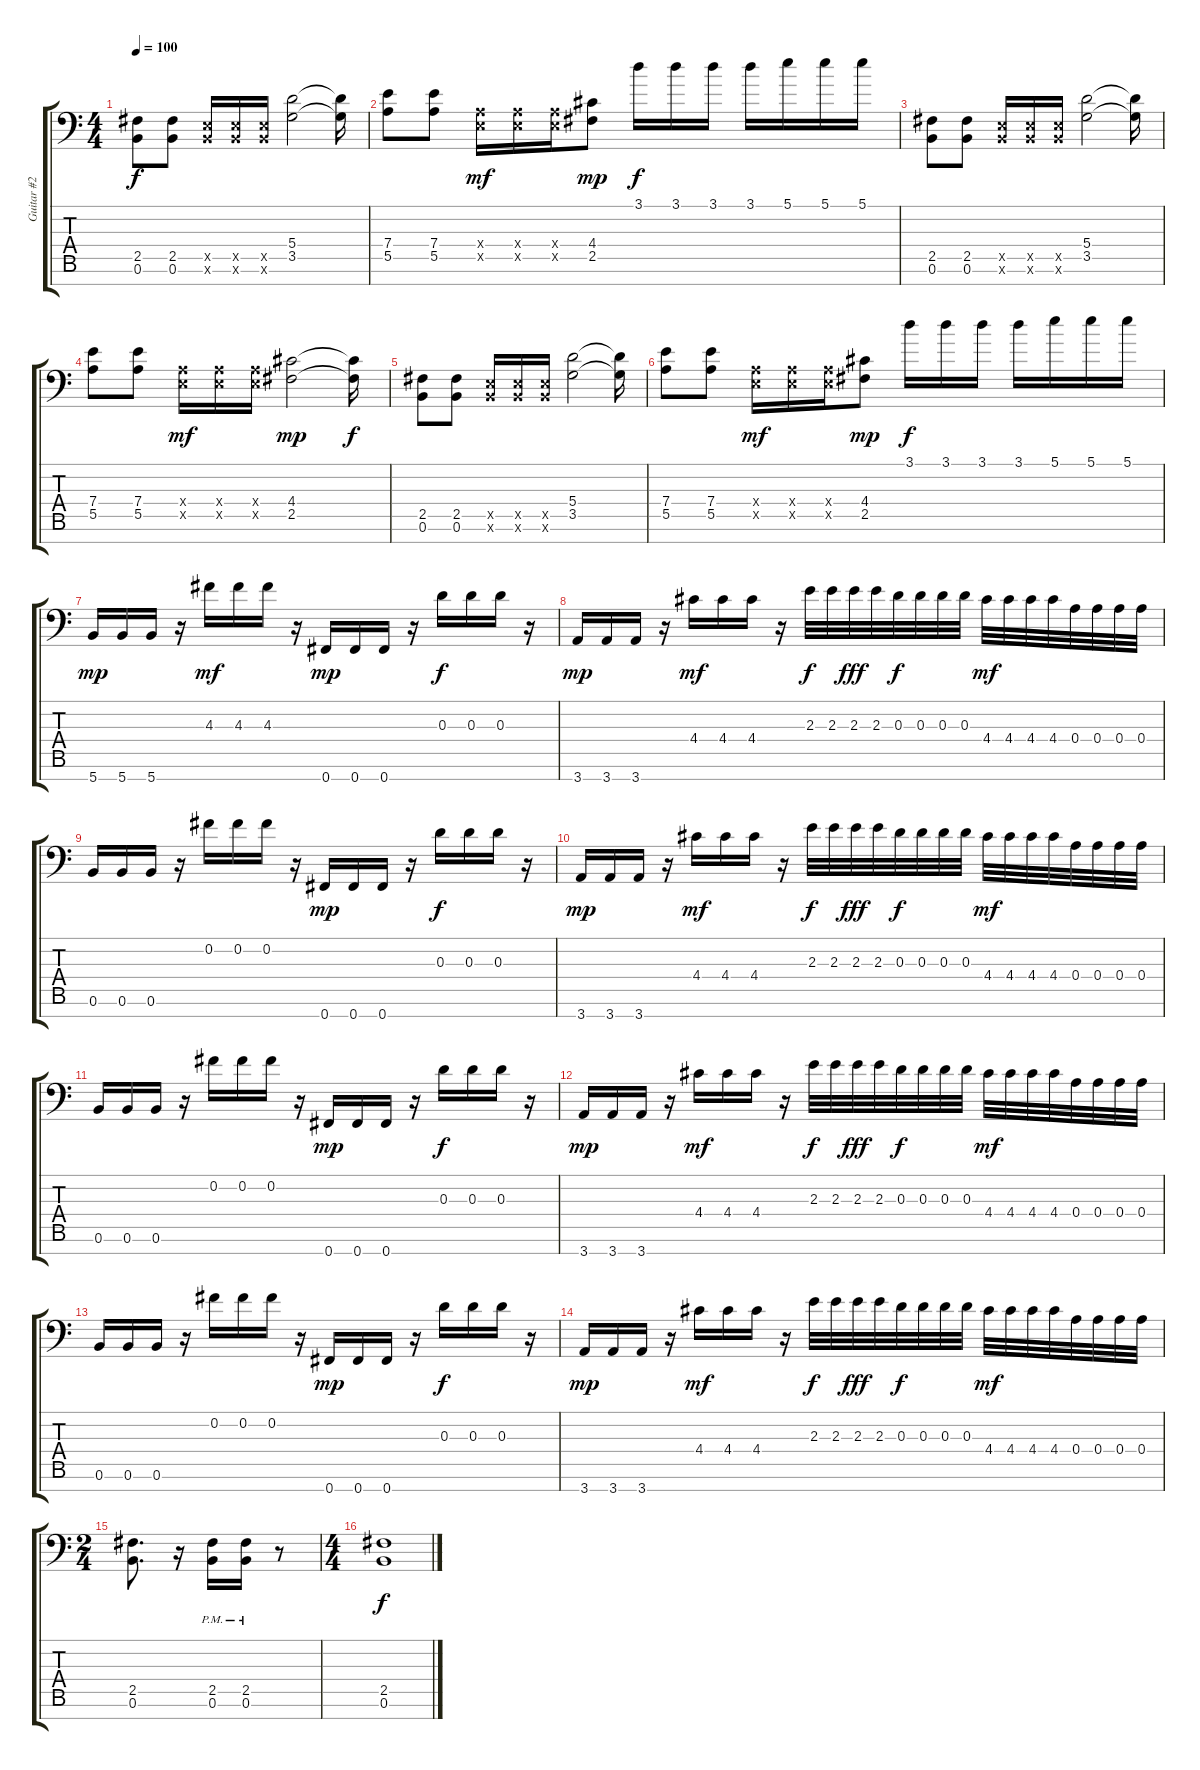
\track ("Guitar #2" "Guitar #2") {instrument distortionguitar}
\staff {score tabs}
\tuning (B3 Gb3 D3 A2 E2 B1 Gb1) {hide}
\ts (4 4)
\tempo 100
\clef f4
\ks c
(2.5 0.6).8{dy f} (2.5 0.6).8 (0.5{x} 0.6{x}).16 (0.5{x} 0.6{x}).16 (0.5{x} 0.6{x}).16 (5.4 3.5).2 (5.4{t} 3.5{t}).16 |
(7.4 5.5).8 (7.4 5.5).8 (0.4{x} 0.5{x}).16{dy mf} (0.4{x} 0.5{x}).16 (0.4{x} 0.5{x}).16 (4.4 2.5).8{dy mp} 3.1.16{dy f} 3.1.16 3.1.16 3.1.16 5.1.16 5.1.16 5.1.16 |
(2.5 0.6).8 (2.5 0.6).8 (0.5{x} 0.6{x}).16 (0.5{x} 0.6{x}).16 (0.5{x} 0.6{x}).16 (5.4 3.5).2 (5.4{t} 3.5{t}).16 |
(7.4 5.5).8 (7.4 5.5).8 (0.4{x} 0.5{x}).16{dy mf} (0.4{x} 0.5{x}).16 (0.4{x} 0.5{x}).16 (4.4 2.5).2{dy mp} (4.4{t} 2.5{t}).16{dy f} |
(2.5 0.6).8 (2.5 0.6).8 (0.5{x} 0.6{x}).16 (0.5{x} 0.6{x}).16 (0.5{x} 0.6{x}).16 (5.4 3.5).2 (5.4{t} 3.5{t}).16 |
(7.4 5.5).8 (7.4 5.5).8 (0.4{x} 0.5{x}).16{dy mf} (0.4{x} 0.5{x}).16 (0.4{x} 0.5{x}).16 (4.4 2.5).8{dy mp} 3.1.16{dy f} 3.1.16 3.1.16 3.1.16 5.1.16 5.1.16 5.1.16 |
5.7.16{dy mp} 5.7.16 5.7.16 r.16 4.3.16{dy mf} 4.3.16 4.3.16 r.16 0.7.16{dy mp} 0.7.16 0.7.16 r.16 0.3.16{dy f} 0.3.16 0.3.16 r.16 |
3.7.16{dy mp} 3.7.16 3.7.16 r.16 4.4.16{dy mf} 4.4.16 4.4.16 r.16 2.3.32{dy f} 2.3.32 2.3.32{dy fff} 2.3.32 0.3.32{dy f} 0.3.32 0.3.32 0.3.32 4.4.32{dy mf} 4.4.32 4.4.32 4.4.32 0.4.32 0.4.32 0.4.32 0.4.32 |
0.6.16 0.6.16 0.6.16 r.16 0.2.16 0.2.16 0.2.16 r.16 0.7.16{dy mp} 0.7.16 0.7.16 r.16 0.3.16{dy f} 0.3.16 0.3.16 r.16 |
3.7.16{dy mp} 3.7.16 3.7.16 r.16 4.4.16{dy mf} 4.4.16 4.4.16 r.16 2.3.32{dy f} 2.3.32 2.3.32{dy fff} 2.3.32 0.3.32{dy f} 0.3.32 0.3.32 0.3.32 4.4.32{dy mf} 4.4.32 4.4.32 4.4.32 0.4.32 0.4.32 0.4.32 0.4.32 |
0.6.16 0.6.16 0.6.16 r.16 0.2.16 0.2.16 0.2.16 r.16 0.7.16{dy mp} 0.7.16 0.7.16 r.16 0.3.16{dy f} 0.3.16 0.3.16 r.16 |
3.7.16{dy mp} 3.7.16 3.7.16 r.16 4.4.16{dy mf} 4.4.16 4.4.16 r.16 2.3.32{dy f} 2.3.32 2.3.32{dy fff} 2.3.32 0.3.32{dy f} 0.3.32 0.3.32 0.3.32 4.4.32{dy mf} 4.4.32 4.4.32 4.4.32 0.4.32 0.4.32 0.4.32 0.4.32 |
0.6.16 0.6.16 0.6.16 r.16 0.2.16 0.2.16 0.2.16 r.16 0.7.16{dy mp} 0.7.16 0.7.16 r.16 0.3.16{dy f} 0.3.16 0.3.16 r.16 |
3.7.16{dy mp} 3.7.16 3.7.16 r.16 4.4.16{dy mf} 4.4.16 4.4.16 r.16 2.3.32{dy f} 2.3.32 2.3.32{dy fff} 2.3.32 0.3.32{dy f} 0.3.32 0.3.32 0.3.32 4.4.32{dy mf} 4.4.32 4.4.32 4.4.32 0.4.32 0.4.32 0.4.32 0.4.32 |
\ts (2 4)
(2.5 0.6).8{d} r.16 (2.5{pm} 0.6{pm}).16 (2.5{pm} 0.6{pm}).16 r.8 |
\ts (4 4)
(2.5 0.6).1{dy f}
